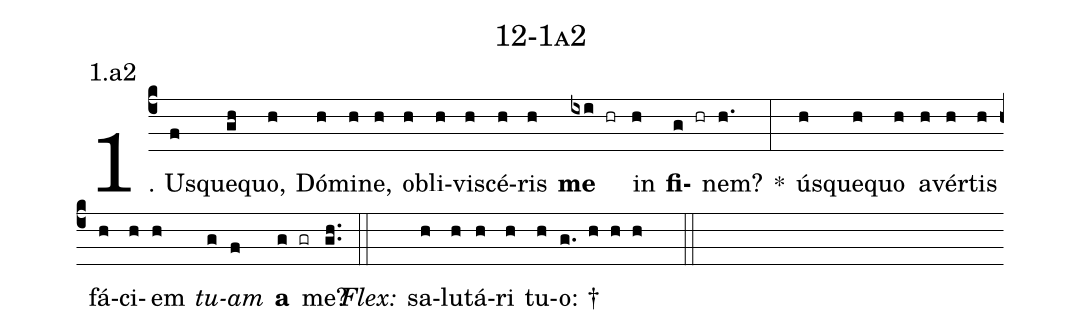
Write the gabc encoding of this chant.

name: 12-1a2;
annotation: 1.a2;
%%
(c4)1. Us(f)que(gh)quo,(h) Dó(h)mi(h)ne,(h) ob(h)li(h)vi(h)scé(h)ris(h) <b>me</b>(ixi hr) in(h) <b>fi</b>(g hr)nem?(h.) *(:) ús(h)que(h)quo(h) a(h)vér(h)tis(h) fá(h)ci(h)em(h) <i>tu</i>(g)<i>am</i>(f) <b>a</b>(g gr) me?(gh..) (::)
<i>Flex:</i>()  sa(h)lu(h)tá(h)ri(h) tu(h)o: †(g. h h h  ::)
